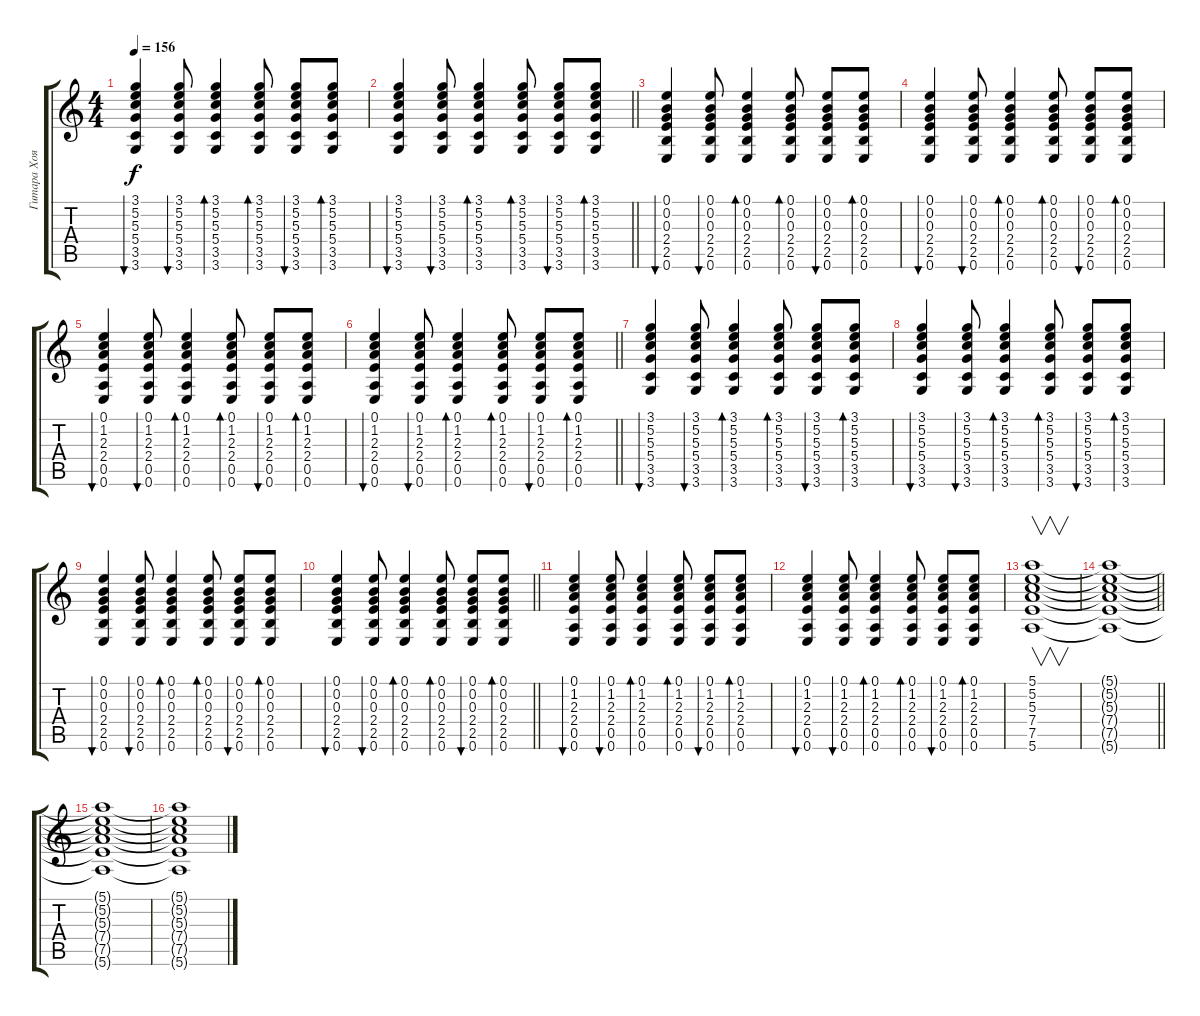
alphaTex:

\track ("Гитара Хоя" "Гитара Хоя") {instrument acousticguitarsteel}
\staff {score tabs}
\tuning (E4 B3 G3 D3 A2 E2) {hide}
\ts (4 4)
\tempo 156
\clef g2
\ks c
(3.1 5.2 5.3 5.4 3.5 3.6).4{bu 60 dy f} (3.1 5.2 5.3 5.4 3.5 3.6).8{bu 60} (3.1 5.2 5.3 5.4 3.5 3.6).4{bd 60} (3.1 5.2 5.3 5.4 3.5 3.6).8{bd 60} (3.1 5.2 5.3 5.4 3.5 3.6).8{bu 60} (3.1 5.2 5.3 5.4 3.5 3.6).8{bd 60} |
\barLineRight lightlight
(3.1 5.2 5.3 5.4 3.5 3.6).4{bu 60} (3.1 5.2 5.3 5.4 3.5 3.6).8{bu 60} (3.1 5.2 5.3 5.4 3.5 3.6).4{bd 60} (3.1 5.2 5.3 5.4 3.5 3.6).8{bd 60} (3.1 5.2 5.3 5.4 3.5 3.6).8{bu 60} (3.1 5.2 5.3 5.4 3.5 3.6).8{bd 60} |
(0.1 0.2 0.3 2.4 2.5 0.6).4{bu 60} (0.1 0.2 0.3 2.4 2.5 0.6).8{bu 60} (0.1 0.2 0.3 2.4 2.5 0.6).4{bd 60} (0.1 0.2 0.3 2.4 2.5 0.6).8{bd 60} (0.1 0.2 0.3 2.4 2.5 0.6).8{bu 60} (0.1 0.2 0.3 2.4 2.5 0.6).8{bd 60} |
(0.1 0.2 0.3 2.4 2.5 0.6).4{bu 60} (0.1 0.2 0.3 2.4 2.5 0.6).8{bu 60} (0.1 0.2 0.3 2.4 2.5 0.6).4{bd 60} (0.1 0.2 0.3 2.4 2.5 0.6).8{bd 60} (0.1 0.2 0.3 2.4 2.5 0.6).8{bu 60} (0.1 0.2 0.3 2.4 2.5 0.6).8{bd 60} |
(0.1 1.2 2.3 2.4 0.5 0.6).4{bu 60} (0.1 1.2 2.3 2.4 0.5 0.6).8{bu 60} (0.1 1.2 2.3 2.4 0.5 0.6).4{bd 60} (0.1 1.2 2.3 2.4 0.5 0.6).8{bd 60} (0.1 1.2 2.3 2.4 0.5 0.6).8{bu 60} (0.1 1.2 2.3 2.4 0.5 0.6).8{bd 60} |
\barLineRight lightlight
(0.1 1.2 2.3 2.4 0.5 0.6).4{bu 60} (0.1 1.2 2.3 2.4 0.5 0.6).8{bu 60} (0.1 1.2 2.3 2.4 0.5 0.6).4{bd 60} (0.1 1.2 2.3 2.4 0.5 0.6).8{bd 60} (0.1 1.2 2.3 2.4 0.5 0.6).8{bu 60} (0.1 1.2 2.3 2.4 0.5 0.6).8{bd 60} |
(3.1 5.2 5.3 5.4 3.5 3.6).4{bu 60} (3.1 5.2 5.3 5.4 3.5 3.6).8{bu 60} (3.1 5.2 5.3 5.4 3.5 3.6).4{bd 60} (3.1 5.2 5.3 5.4 3.5 3.6).8{bd 60} (3.1 5.2 5.3 5.4 3.5 3.6).8{bu 60} (3.1 5.2 5.3 5.4 3.5 3.6).8{bd 60} |
(3.1 5.2 5.3 5.4 3.5 3.6).4{bu 60} (3.1 5.2 5.3 5.4 3.5 3.6).8{bu 60} (3.1 5.2 5.3 5.4 3.5 3.6).4{bd 60} (3.1 5.2 5.3 5.4 3.5 3.6).8{bd 60} (3.1 5.2 5.3 5.4 3.5 3.6).8{bu 60} (3.1 5.2 5.3 5.4 3.5 3.6).8{bd 60} |
(0.1 0.2 0.3 2.4 2.5 0.6).4{bu 60} (0.1 0.2 0.3 2.4 2.5 0.6).8{bu 60} (0.1 0.2 0.3 2.4 2.5 0.6).4{bd 60} (0.1 0.2 0.3 2.4 2.5 0.6).8{bd 60} (0.1 0.2 0.3 2.4 2.5 0.6).8{bu 60} (0.1 0.2 0.3 2.4 2.5 0.6).8{bd 60} |
\barLineRight lightlight
(0.1 0.2 0.3 2.4 2.5 0.6).4{bu 60} (0.1 0.2 0.3 2.4 2.5 0.6).8{bu 60} (0.1 0.2 0.3 2.4 2.5 0.6).4{bd 60} (0.1 0.2 0.3 2.4 2.5 0.6).8{bd 60} (0.1 0.2 0.3 2.4 2.5 0.6).8{bu 60} (0.1 0.2 0.3 2.4 2.5 0.6).8{bd 60} |
(0.1 1.2 2.3 2.4 0.5 0.6).4{bu 60} (0.1 1.2 2.3 2.4 0.5 0.6).8{bu 60} (0.1 1.2 2.3 2.4 0.5 0.6).4{bd 60} (0.1 1.2 2.3 2.4 0.5 0.6).8{bd 60} (0.1 1.2 2.3 2.4 0.5 0.6).8{bu 60} (0.1 1.2 2.3 2.4 0.5 0.6).8{bd 60} |
(0.1 1.2 2.3 2.4 0.5 0.6).4{bu 60} (0.1 1.2 2.3 2.4 0.5 0.6).8{bu 60} (0.1 1.2 2.3 2.4 0.5 0.6).4{bd 60} (0.1 1.2 2.3 2.4 0.5 0.6).8{bd 60} (0.1 1.2 2.3 2.4 0.5 0.6).8{bu 60} (0.1 1.2 2.3 2.4 0.5 0.6).8{bd 60} |
(5.1 5.2 5.3 7.4 7.5 5.6).1{v} |
\barLineRight lightlight
(5.1{t} 5.2{t} 5.3{t} 7.4{t} 7.5{t} 5.6{t}).1 |
(5.1{t} 5.2{t} 5.3{t} 7.4{t} 7.5{t} 5.6{t}).1 |
(5.1{t} 5.2{t} 5.3{t} 7.4{t} 7.5{t} 5.6{t}).1
